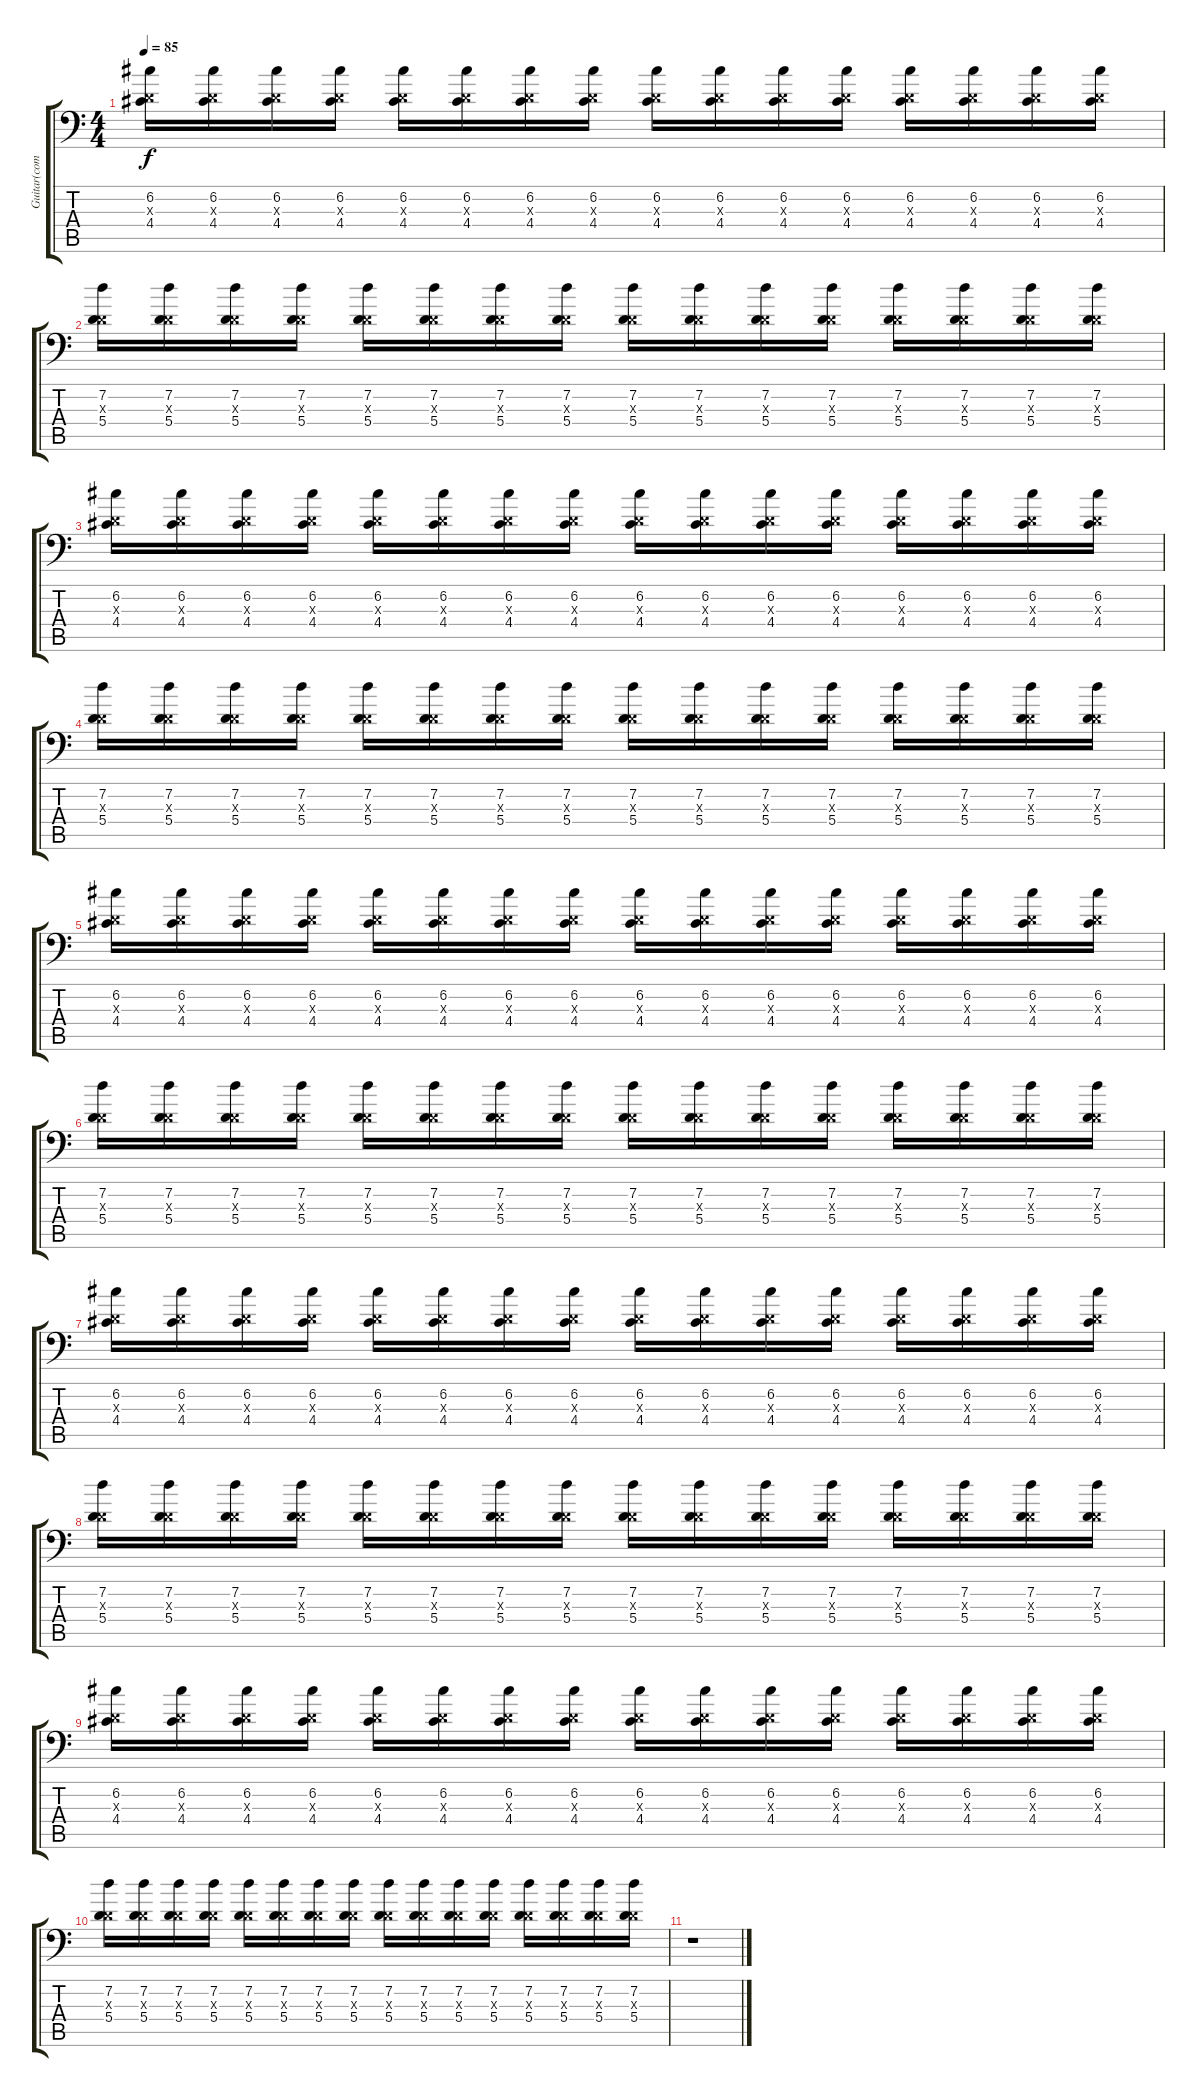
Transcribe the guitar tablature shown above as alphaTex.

\track ("Guitar(compressor pedal)" "Guitar(com") {instrument electricguitarclean}
\staff {score tabs}
\tuning (B3 G3 D3 A2 E2 A1) {hide}
\ts (4 4)
\tempo 85
\clef f4
\ks c
(6.2 0.3{x} 4.4).16{dy f} (6.2 0.3{x} 4.4).16 (6.2 0.3{x} 4.4).16 (6.2 0.3{x} 4.4).16 (6.2 0.3{x} 4.4).16 (6.2 0.3{x} 4.4).16 (6.2 0.3{x} 4.4).16 (6.2 0.3{x} 4.4).16 (6.2 0.3{x} 4.4).16 (6.2 0.3{x} 4.4).16 (6.2 0.3{x} 4.4).16 (6.2 0.3{x} 4.4).16 (6.2 0.3{x} 4.4).16 (6.2 0.3{x} 4.4).16 (6.2 0.3{x} 4.4).16 (6.2 0.3{x} 4.4).16 |
(7.2 0.3{x} 5.4).16{instrument distortionguitar} (7.2 0.3{x} 5.4).16 (7.2 0.3{x} 5.4).16 (7.2 0.3{x} 5.4).16 (7.2 0.3{x} 5.4).16 (7.2 0.3{x} 5.4).16 (7.2 0.3{x} 5.4).16 (7.2 0.3{x} 5.4).16 (7.2 0.3{x} 5.4).16 (7.2 0.3{x} 5.4).16 (7.2 0.3{x} 5.4).16 (7.2 0.3{x} 5.4).16 (7.2 0.3{x} 5.4).16 (7.2 0.3{x} 5.4).16 (7.2 0.3{x} 5.4).16 (7.2 0.3{x} 5.4).16 |
(6.2 0.3{x} 4.4).16 (6.2 0.3{x} 4.4).16 (6.2 0.3{x} 4.4).16 (6.2 0.3{x} 4.4).16 (6.2 0.3{x} 4.4).16 (6.2 0.3{x} 4.4).16 (6.2 0.3{x} 4.4).16 (6.2 0.3{x} 4.4).16 (6.2 0.3{x} 4.4).16 (6.2 0.3{x} 4.4).16 (6.2 0.3{x} 4.4).16 (6.2 0.3{x} 4.4).16 (6.2 0.3{x} 4.4).16 (6.2 0.3{x} 4.4).16 (6.2 0.3{x} 4.4).16 (6.2 0.3{x} 4.4).16 |
(7.2 0.3{x} 5.4).16{instrument distortionguitar} (7.2 0.3{x} 5.4).16 (7.2 0.3{x} 5.4).16 (7.2 0.3{x} 5.4).16 (7.2 0.3{x} 5.4).16 (7.2 0.3{x} 5.4).16 (7.2 0.3{x} 5.4).16 (7.2 0.3{x} 5.4).16 (7.2 0.3{x} 5.4).16 (7.2 0.3{x} 5.4).16 (7.2 0.3{x} 5.4).16 (7.2 0.3{x} 5.4).16 (7.2 0.3{x} 5.4).16 (7.2 0.3{x} 5.4).16 (7.2 0.3{x} 5.4).16 (7.2 0.3{x} 5.4).16 |
(6.2 0.3{x} 4.4).16 (6.2 0.3{x} 4.4).16 (6.2 0.3{x} 4.4).16 (6.2 0.3{x} 4.4).16 (6.2 0.3{x} 4.4).16 (6.2 0.3{x} 4.4).16 (6.2 0.3{x} 4.4).16 (6.2 0.3{x} 4.4).16 (6.2 0.3{x} 4.4).16 (6.2 0.3{x} 4.4).16 (6.2 0.3{x} 4.4).16 (6.2 0.3{x} 4.4).16 (6.2 0.3{x} 4.4).16 (6.2 0.3{x} 4.4).16 (6.2 0.3{x} 4.4).16 (6.2 0.3{x} 4.4).16 |
(7.2 0.3{x} 5.4).16{instrument distortionguitar} (7.2 0.3{x} 5.4).16 (7.2 0.3{x} 5.4).16 (7.2 0.3{x} 5.4).16 (7.2 0.3{x} 5.4).16 (7.2 0.3{x} 5.4).16 (7.2 0.3{x} 5.4).16 (7.2 0.3{x} 5.4).16 (7.2 0.3{x} 5.4).16 (7.2 0.3{x} 5.4).16 (7.2 0.3{x} 5.4).16 (7.2 0.3{x} 5.4).16 (7.2 0.3{x} 5.4).16 (7.2 0.3{x} 5.4).16 (7.2 0.3{x} 5.4).16 (7.2 0.3{x} 5.4).16 |
(6.2 0.3{x} 4.4).16 (6.2 0.3{x} 4.4).16 (6.2 0.3{x} 4.4).16 (6.2 0.3{x} 4.4).16 (6.2 0.3{x} 4.4).16 (6.2 0.3{x} 4.4).16 (6.2 0.3{x} 4.4).16 (6.2 0.3{x} 4.4).16 (6.2 0.3{x} 4.4).16 (6.2 0.3{x} 4.4).16 (6.2 0.3{x} 4.4).16 (6.2 0.3{x} 4.4).16 (6.2 0.3{x} 4.4).16 (6.2 0.3{x} 4.4).16 (6.2 0.3{x} 4.4).16 (6.2 0.3{x} 4.4).16 |
(7.2 0.3{x} 5.4).16{instrument distortionguitar} (7.2 0.3{x} 5.4).16 (7.2 0.3{x} 5.4).16 (7.2 0.3{x} 5.4).16 (7.2 0.3{x} 5.4).16 (7.2 0.3{x} 5.4).16 (7.2 0.3{x} 5.4).16 (7.2 0.3{x} 5.4).16 (7.2 0.3{x} 5.4).16 (7.2 0.3{x} 5.4).16 (7.2 0.3{x} 5.4).16 (7.2 0.3{x} 5.4).16 (7.2 0.3{x} 5.4).16 (7.2 0.3{x} 5.4).16 (7.2 0.3{x} 5.4).16 (7.2 0.3{x} 5.4).16 |
(6.2 0.3{x} 4.4).16 (6.2 0.3{x} 4.4).16 (6.2 0.3{x} 4.4).16 (6.2 0.3{x} 4.4).16 (6.2 0.3{x} 4.4).16 (6.2 0.3{x} 4.4).16 (6.2 0.3{x} 4.4).16 (6.2 0.3{x} 4.4).16 (6.2 0.3{x} 4.4).16 (6.2 0.3{x} 4.4).16 (6.2 0.3{x} 4.4).16 (6.2 0.3{x} 4.4).16 (6.2 0.3{x} 4.4).16 (6.2 0.3{x} 4.4).16 (6.2 0.3{x} 4.4).16 (6.2 0.3{x} 4.4).16 |
(7.2 0.3{x} 5.4).16{instrument distortionguitar} (7.2 0.3{x} 5.4).16 (7.2 0.3{x} 5.4).16 (7.2 0.3{x} 5.4).16 (7.2 0.3{x} 5.4).16 (7.2 0.3{x} 5.4).16 (7.2 0.3{x} 5.4).16 (7.2 0.3{x} 5.4).16 (7.2 0.3{x} 5.4).16 (7.2 0.3{x} 5.4).16 (7.2 0.3{x} 5.4).16 (7.2 0.3{x} 5.4).16 (7.2 0.3{x} 5.4).16 (7.2 0.3{x} 5.4).16 (7.2 0.3{x} 5.4).16 (7.2 0.3{x} 5.4).16 |
r.1
